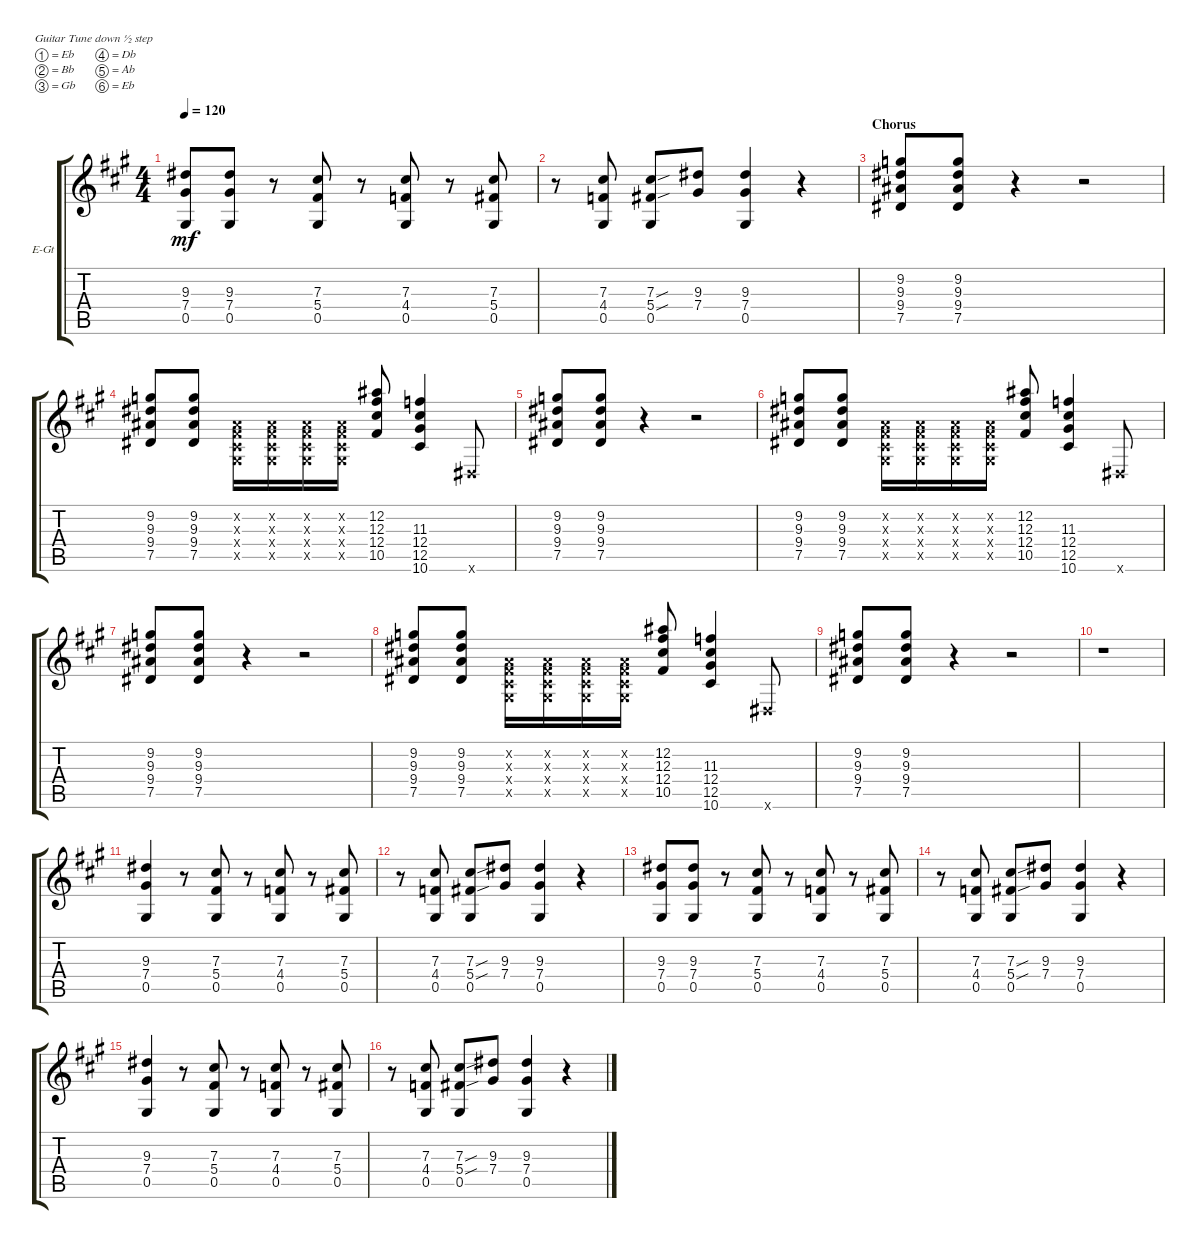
\defaultSystemsLayout 4
\bracketExtendMode groupsimilarinstruments
\firstSystemTrackNameOrientation horizontal
\otherSystemsTrackNameOrientation horizontal
\track ("PAUL STANLEY" "E-Gt") {solo instrument distortionguitar}
\staff {score tabs}
\tuning (Eb4 Bb3 Gb3 Db3 Ab2 Eb2)
\ts (4 4)
\tempo 120
\clef g2
\ks a
(0.5 7.4 9.3).8{dy mf} (9.3 7.4 0.5).8 r.8 (0.5 5.4 7.3).8 r.8 (0.5 4.4 7.3).8 r.8 (7.3 5.4 0.5).8 |
r.8 (0.5 4.4 7.3).8 (7.3{sou} 5.4{sou} 0.5).8 (7.4 9.3).8 (9.3 7.4 0.5).4 r.4 |
\section ("" "Chorus")
\scale
0.227192 (7.5 9.4 9.3 9.2).8{beam invert} (9.3 9.4 7.5 9.2).8 r.4 r.2 |
\scale
0.359121 (7.5 9.4 9.3 9.2).8{beam invert} (9.2 9.3 9.4 7.5).8 (0.5{x} 0.4{x} 0.3{x} 0.2{x}).16 (0.5{x} 0.4{x} 0.3{x} 0.2{x}).16 (0.5{x} 0.4{x} 0.3{x} 0.2{x}).16 (0.5{x} 0.4{x} 0.3{x} 0.2{x}).16 (12.3 12.4 10.5 12.2).8{beam invert} (10.6 12.5 12.4 11.3).4 0.6{x}.8 |
\scale
0.11455 (7.5 9.4 9.3 9.2).8{beam invert} (9.3 9.4 7.5 9.2).8 r.4 r.2 |
\scale
0.296201 (7.5 9.4 9.3 9.2).8{beam invert} (9.2 9.3 9.4 7.5).8 (0.5{x} 0.4{x} 0.3{x} 0.2{x}).16 (0.5{x} 0.4{x} 0.3{x} 0.2{x}).16 (0.5{x} 0.4{x} 0.3{x} 0.2{x}).16 (0.5{x} 0.4{x} 0.3{x} 0.2{x}).16 (12.3 12.4 10.5 12.2).8{beam invert} (10.6 12.5 12.4 11.3).4 0.6{x}.8 |
(7.5 9.4 9.3 9.2).8{beam invert} (9.3 9.4 7.5 9.2).8 r.4 r.2 |
(7.5 9.4 9.3 9.2).8{beam invert} (9.2 9.3 9.4 7.5).8 (0.5{x} 0.4{x} 0.3{x} 0.2{x}).16 (0.5{x} 0.4{x} 0.3{x} 0.2{x}).16 (0.5{x} 0.4{x} 0.3{x} 0.2{x}).16 (0.5{x} 0.4{x} 0.3{x} 0.2{x}).16 (12.3 12.4 10.5 12.2).8{beam invert} (10.6 12.5 12.4 11.3).4 0.6{x}.8 |
(7.5 9.4 9.3 9.2).8{beam invert} (9.3 9.4 7.5 9.2).8 r.4 r.2 |
r.1 |
(0.5 7.4 9.3).4 r.8 (0.5 5.4 7.3).8 r.8 (0.5 4.4 7.3).8 r.8 (0.5 5.4 7.3).8 |
r.8 (0.5 4.4 7.3).8 (7.3{sou} 5.4{sou} 0.5).8 (9.3 7.4).8 (0.5 7.4 9.3).4 r.4 |
(9.3 7.4 0.5).8 (0.5 7.4 9.3).8 r.8 (0.5 5.4 7.3).8 r.8 (0.5 4.4 7.3).8 r.8 (7.3 5.4 0.5).8 |
r.8 (0.5 4.4 7.3).8 (7.3{sou} 5.4{sou} 0.5).8 (9.3 7.4).8 (0.5 7.4 9.3).4 r.4 |
(0.5 7.4 9.3).4 r.8 (0.5 5.4 7.3).8 r.8 (0.5 4.4 7.3).8 r.8 (0.5 5.4 7.3).8 |
r.8 (0.5 4.4 7.3).8 (7.3{sou} 5.4{sou} 0.5).8 (9.3 7.4).8 (0.5 7.4 9.3).4 r.4
